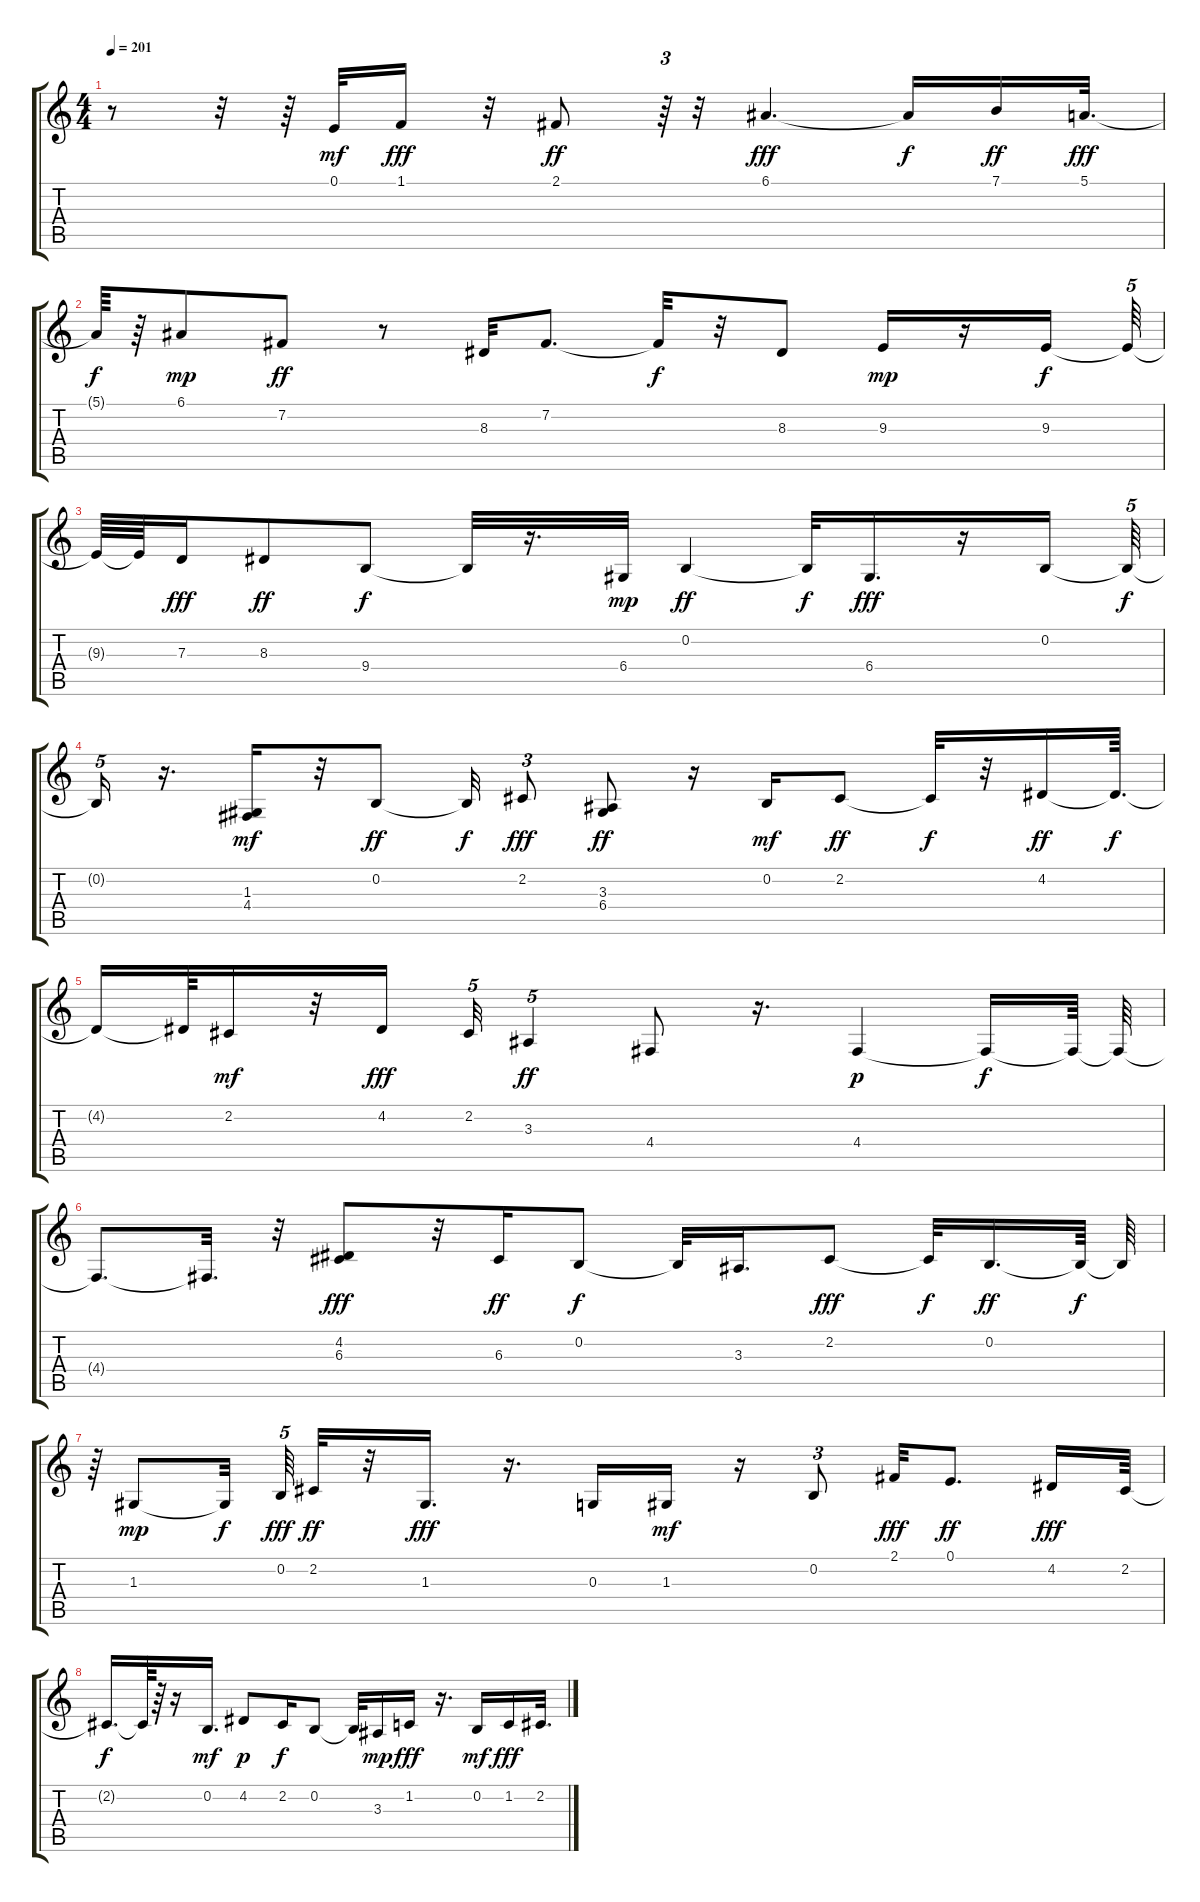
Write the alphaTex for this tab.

\track "" {instrument tenorsax}
\staff {score tabs}
\tuning (E4 B3 G3 D3 A2 E2) {hide}
\ts (4 4)
\tempo 201
\clef g2
\ks c
r.8{dy mp} r.32 r.64 0.1.32{dy mf} 1.1.16{dy fff} r.32 2.1.8{dy ff} r.64{tu (3 2)} r.32 6.1.4{d dy fff} 6.1{t}.16{dy f} 7.1.16{dy ff} 5.1.32{d dy fff} |
5.1{t}.64{dy f} r.64 6.1.8{dy mp} 7.2.8{dy ff} r.8 8.3.32 7.2.8{d} 7.2{t}.32{dy f} r.32 8.3.8 9.3.16{dy mp} r.16 9.3.16{dy f} 9.3{t}.64{tu (5 4)} |
9.3{t}.64 9.3{t}.64 7.3.16{dy fff} 8.3.8{dy ff} 9.4.8{dy f} 9.4{t}.32 r.16{d} 6.4.32{dy mp} 0.2.4{dy ff} 0.2{t}.32{dy f} 6.4.16{d dy fff} r.16 0.2.16 0.2{t}.64{tu (5 4) dy f} |
0.2{t}.16{tu (5 4)} r.16{d} (1.3 4.4).16{dy mf} r.32 0.2.8{dy ff} 0.2{t}.32{dy f} 2.2.8{tu (3 2) dy fff} (3.3 6.4).8{dy ff} r.16 0.2.16{dy mf} 2.2.8{dy ff} 2.2{t}.32{dy f} r.32 4.2.16{dy ff} 4.2{t}.64{d dy f} |
4.2{t}.16 4.2{t}.64 2.2.16{dy mf} r.32 4.2.16{dy fff} 2.2.32{tu (5 4)} 3.3.4{tu (5 4) dy ff} 4.4.8 r.16{d} 4.4.4{dy p} 4.4{t}.16{dy f} 4.4{t}.64 4.4{t}.64 |
4.4{t}.8{d} 4.4{t}.32{d} r.32 (4.2 6.3).8{dy fff} r.32 6.3.16{dy ff} 0.2.8{dy f} 0.2{t}.32 3.3.16{d} 2.2.8{dy fff} 2.2{t}.32{dy f} 0.2.16{d dy ff} 0.2{t}.64{dy f} 0.2{t}.64 |
r.64 1.3.8{dy mp} 1.3{t}.32{dy f} 0.2.64{tu (5 4) dy fff} 2.2.32{dy ff} r.32 1.3.16{d dy fff} r.16{d} 0.3.16 1.3.16{dy mf} r.16 0.2.8{tu (3 2)} 2.1.32{dy fff} 0.1.8{d dy ff} 4.2.16{dy fff} 2.2.64 |
2.2{t}.16{d dy f} 2.2{t}.64 r.64 r.16 0.2.16{d dy mf} 4.2.8{dy p} 2.2.16{dy f} 0.2.8 0.2{t}.32 3.3.16{dy mp} 1.2.16{dy fff} r.16{d} 0.2.16{dy mf} 1.2.16{dy fff} 2.2.32{d}
